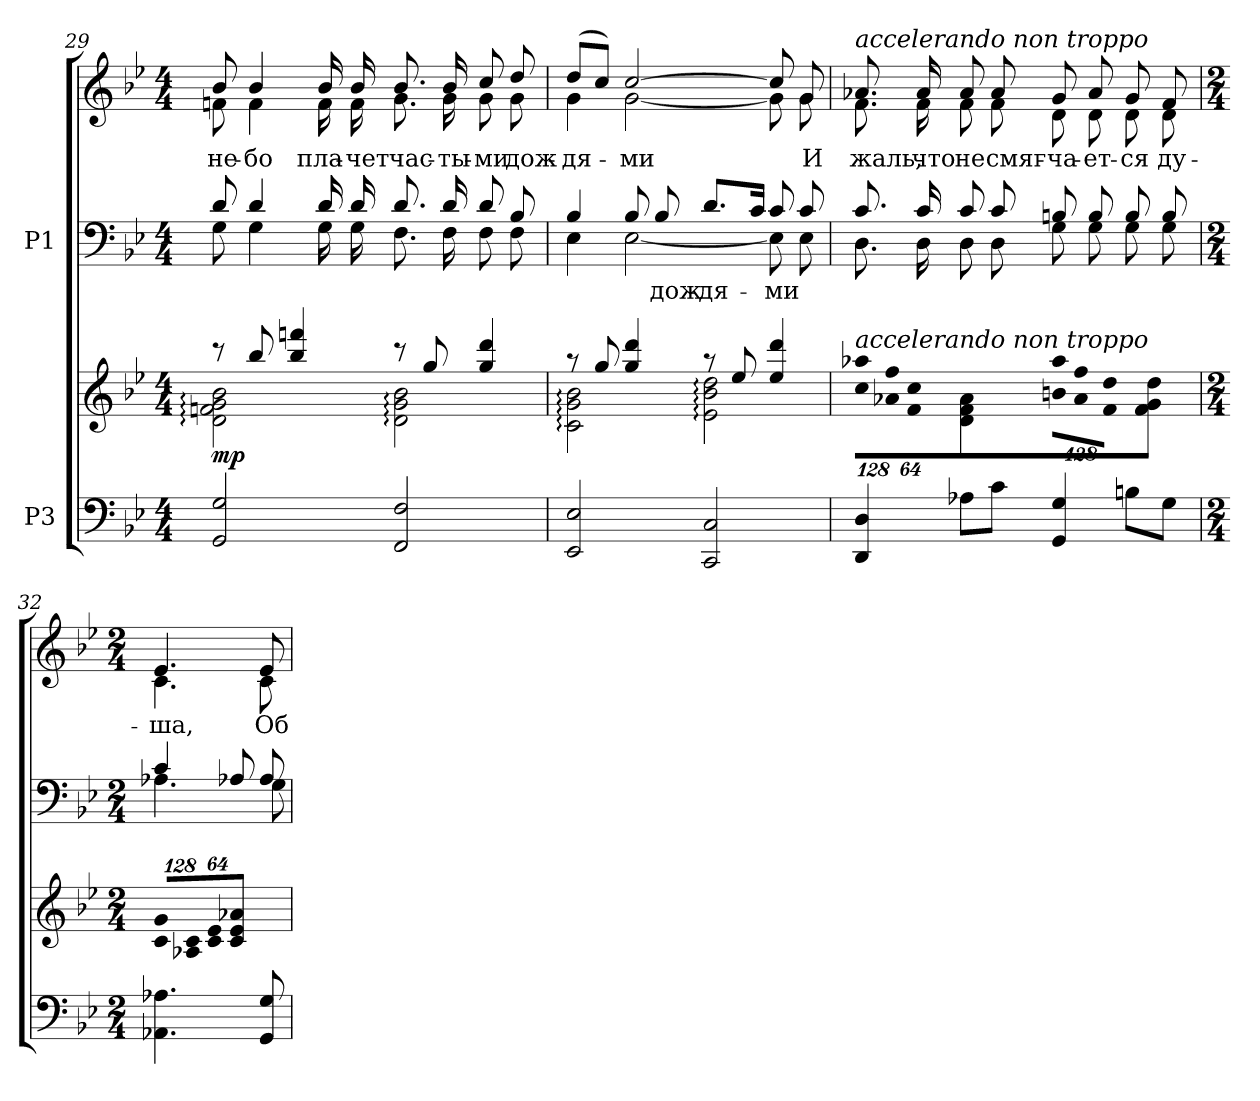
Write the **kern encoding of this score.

**kern	**kern	**dynam	**kern	**text	**kern	**text
*part2	*part2	*part2	*part1	*part1	*part1	*part1
*staff4	*staff3	*staff3/4	*staff2	*staff2	*staff1	*staff1
*I"P3	*	*	*I"P1	*	*	*
*clefF4	*clefG2	*	*clefF4	*	*clefG2	*
*k[b-e-]	*k[b-e-]	*	*k[b-e-]	*	*k[b-e-]	*
*g:	*g:	*	*g:	*	*g:	*
*M4/4	*M4/4	*	*M4/4	*	*M4/4	*
=29	=29	=29	=29	=29	=29	=29
*	*^	*	*^	*	*	*
!	!	!	!	!	!	!	!LO:TX:a:i:t=dolce	!
!	!	!	!	!	!	!	!	!LO:LY:b:color=#000000
*	*	*	*	*	*	*	*^	*
2GGi/ 2Gi	8r	2di\: 2fni: 2gi: 2b-i:	mp	8di/	8Gi\	.	8b-i/	8fni\	не-
!	!	!	!	!	!	!	!	!	!LO:LY:b:color=#000000
.	8bb-i/	.	.	4di/	4Gi\	.	4b-i/	4fi\	-бо
.	4bb-i/ 4fffni	.	.	.	.	.	.	.	.
!	!	!	!	!	!	!	!	!	!LO:LY:b:color=#000000
.	.	.	.	16di/	16Gi\	.	16b-i/	16fi\	пла-
!	!	!	!	!	!	!	!	!	!LO:LY:b:color=#000000
.	.	.	.	16di/	16Gi\	.	16b-i/	16fi\	-чет
!	!	!	!	!	!	!	!	!	!LO:LY:b:color=#000000
2FFi/ 2Fi	8r	2di\: 2gi: 2b-i:	.	8.di/	8.Fi\	.	8.b-i/	8.gi\	час-
.	8ggi/	.	.	.	.	.	.	.	.
!	!	!	!	!	!	!	!	!	!LO:LY:b:color=#000000
.	.	.	.	16di/	16Fi\	.	16b-i/	16gi\	-ты-
!	!	!	!	!	!	!	!	!	!LO:LY:b:color=#000000
.	4ggi/ 4dddi	.	.	8di/	8Fi\	.	8cci/	8gi\	-ми
!	!	!	!	!	!	!	!	!	!LO:LY:b:color=#000000
.	.	.	.	8B-i/	8Fi\	.	8ddi/	8gi\	дож-
!!LO:LB:g=z	!!
=30	=30	=30	=30	=30	=30	=30	=30	=30	=30
!	!	!	!	!	!	!	!	!	!LO:LY:b:color=#000000
2EE-i/ 2E-i	8r	2ci\: 2gi: 2b-i:	.	4B-i/	4E-i\	.	(8ddi/L	4gi\	-дя-
.	8ggi/	.	.	.	.	.	8cci/J)	.	.
!	!	!	!	!	!	!	!	!	!LO:LY:b:color=#000000
.	4ggi/ 4dddi	.	.	8B-i/	[<2E-i\	.	[>2cci/	[<2gi\	-ми
!	!	!	!	!	!	!LO:LY:b:color=#000000	!	!	!
.	.	.	.	8B-i/	.	дож-	.	.	.
!	!	!	!	!	!	!LO:LY:b:color=#000000	!	!	!
2CCi/ 2Ci	8r	2e-i\: 2b-i: 2ddi:	.	8.di/L	.	-дя-	.	.	.
.	8ee-i/	.	.	.	.	.	.	.	.
.	.	.	.	16ci/Jk	.	.	.	.	.
!	!	!	!	!	!	!LO:LY:b:color=#000000	!	!	!
.	4ee-i/ 4dddi	.	.	8ci/	8E-i\]	-ми	8cci/]	8gi\]	.
!	!	!	!	!	!	!	!	!	!LO:LY:b:color=#000000
.	.	.	.	8ci/	8E-i\	.	8gi/	8gi\	И
*	*v	*v	*	*	*	*	*	*	*
=31	=31	=31	=31	=31	=31	=31	=31	=31
*	*Xbrackettup	*	*	*	*	*	*	*
!	!LO:N:vis=8	!	!	!	!	!	!	!
!	!	!	!	!	!	!LO:TX:a:i:t=accelerando non troppo	!	!
!	!LO:TX:a:i:t=accelerando non troppo	!	!	!	!	!	!	!
!	!	!	!	!	!	!	!	!LO:LY:b:color=#000000
4DDi/ 4Di	1024%85cci\ 1024%85aa-XiL	.	8.ci/	8.Di\	.	8.a-Xi/	8.fi\	жаль,
!	!LO:N:vis=8	!	!	!	!	!	!	!
.	1024%85a-Xi\ 1024%85ffi	.	.	.	.	.	.	.
!	!LO:N:vis=8	!	!	!	!	!	!	!
.	512%43fi\ 512%43cciJ	.	.	.	.	.	.	.
!	!	!	!	!	!	!	!	!LO:LY:b:color=#000000
.	.	.	16ci/	16Di\	.	16a-i/	16fi\	что
!	!	!	!	!	!	!	!	!LO:LY:b:color=#000000
8A-Xi\L	4di/ 4fi 4a-i	.	8ci/	8Di\	.	8a-i/	8fi\	не
!	!	!	!	!	!	!	!	!LO:LY:b:color=#000000
8ci\J	.	.	8ci/	8Di\	.	8a-i/	8fi\	смяг-
!	!LO:N:vis=8	!	!	!	!	!	!	!
!	!	!	!	!	!	!	!	!LO:LY:b:color=#000000
4GGi/ 4Gi	1024%85bni\ 1024%85aa-iL	.	8Bni/	8Gi\	.	8gi/	8di\	-ча-
!	!LO:N:vis=8	!	!	!	!	!	!	!
.	1024%85a-i\ 1024%85ffi	.	.	.	.	.	.	.
!	!	!	!	!	!	!	!	!LO:LY:b:color=#000000
.	.	.	8Bi/	8Gi\	.	8a-i/	8di\	-ет-
!	!LO:N:vis=8	!	!	!	!	!	!	!
.	512%43fi\ 512%43ddiJ	.	.	.	.	.	.	.
!	!	!	!	!	!	!	!	!LO:LY:b:color=#000000
8Bni\L	4fi/ 4gi 4ddi	.	8Bi/	8Gi\	.	8gi/	8di\	-ся
!	!	!	!	!	!	!	!	!LO:LY:b:color=#000000
8Gi\J	.	.	8Bi/	8Gi\	.	8fi/	8di\	ду-
=32	=32	=32	=32	=32	=32	=32	=32	=32
*M2/4	*M2/4	*	*M2/4	*	*	*M2/4	*	*
!	!LO:N:vis=8	!	!	!	!	!	!	!
!	!	!	!	!	!	!	!	!LO:LY:b:color=#000000
4.AA-Xi\ 4.A-Xi	1024%85ci/ 1024%85giL	.	4ci/	4.A-Xi\	.	4.e-i/	4.ci\	-ша,
!	!LO:N:vis=8	!	!	!	!	!	!	!
.	1024%85A-Xi/ 1024%85ci	.	.	.	.	.	.	.
!	!LO:N:vis=8	!	!	!	!	!	!	!
.	512%43ci/ 512%43e-iJ	.	.	.	.	.	.	.
.	4ci/ 4e-i 4a-Xi	.	8A-Xi/	.	.	.	.	.
!	!	!	!	!	!	!	!	!LO:LY:b:color=#000000
8GGi/ 8Gi	.	.	8A-i/	8Gi\	.	8e-i/	8ci\	Об-
*	*	*	*v	*v	*	*	*	*
*	*	*	*	*	*v	*v	*
=	=	=	=	=	=	=
*-	*-	*-	*-	*-	*-	*-
